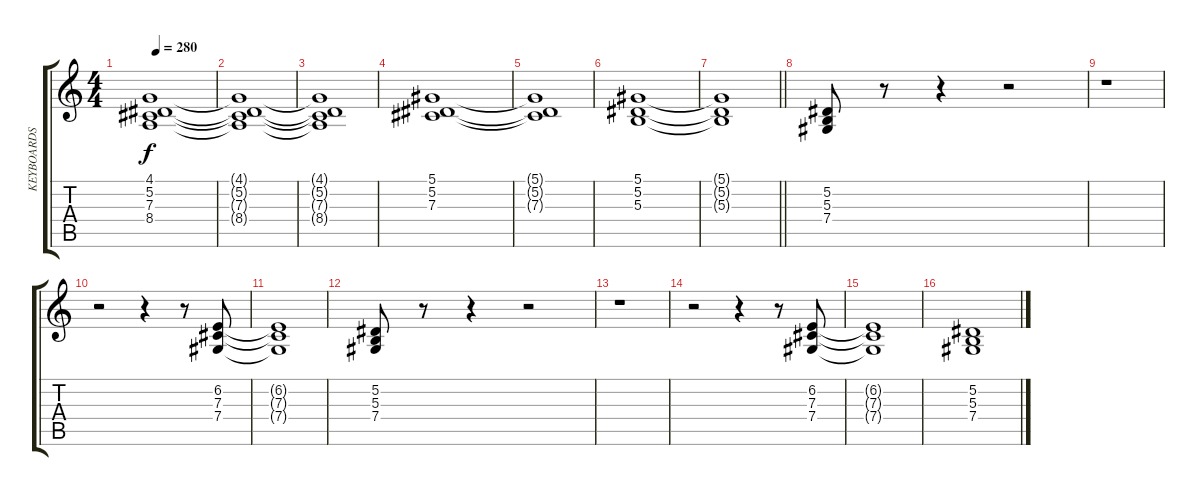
\track ("KEYBOARDS" "KEYBOARDS") {instrument synthstrings1 bank 1}
\staff {score tabs}
\tuning (Eb4 Bb3 Gb3 Db3 Ab2 Eb2) {hide}
\ts (4 4)
\tempo 280
\clef g2
\ks aminor
(4.1{t} 5.2{t} 7.3{t} 8.4{t}).1{dy f} |
(4.1{t} 5.2{t} 7.3{t} 8.4{t}).1 |
(4.1{t} 5.2{t} 7.3{t} 8.4{t}).1 |
(5.1 5.2 7.3).1 |
(5.1{t} 5.2{t} 7.3{t}).1 |
(5.1 5.2 5.3).1 |
\barLineRight lightlight
(5.1{t} 5.2{t} 5.3{t}).1 |
(5.2 5.3 7.4).8 r.8 r.4 r.2 |
r.1 |
r.2 r.4 r.8 (6.2 7.3 7.4).8 |
(6.2{t} 7.3{t} 7.4{t}).1 |
(5.2 5.3 7.4).8 r.8 r.4 r.2 |
r.1 |
r.2 r.4 r.8 (6.2 7.3 7.4).8 |
(6.2{t} 7.3{t} 7.4{t}).1 |
(5.2 5.3 7.4).1
